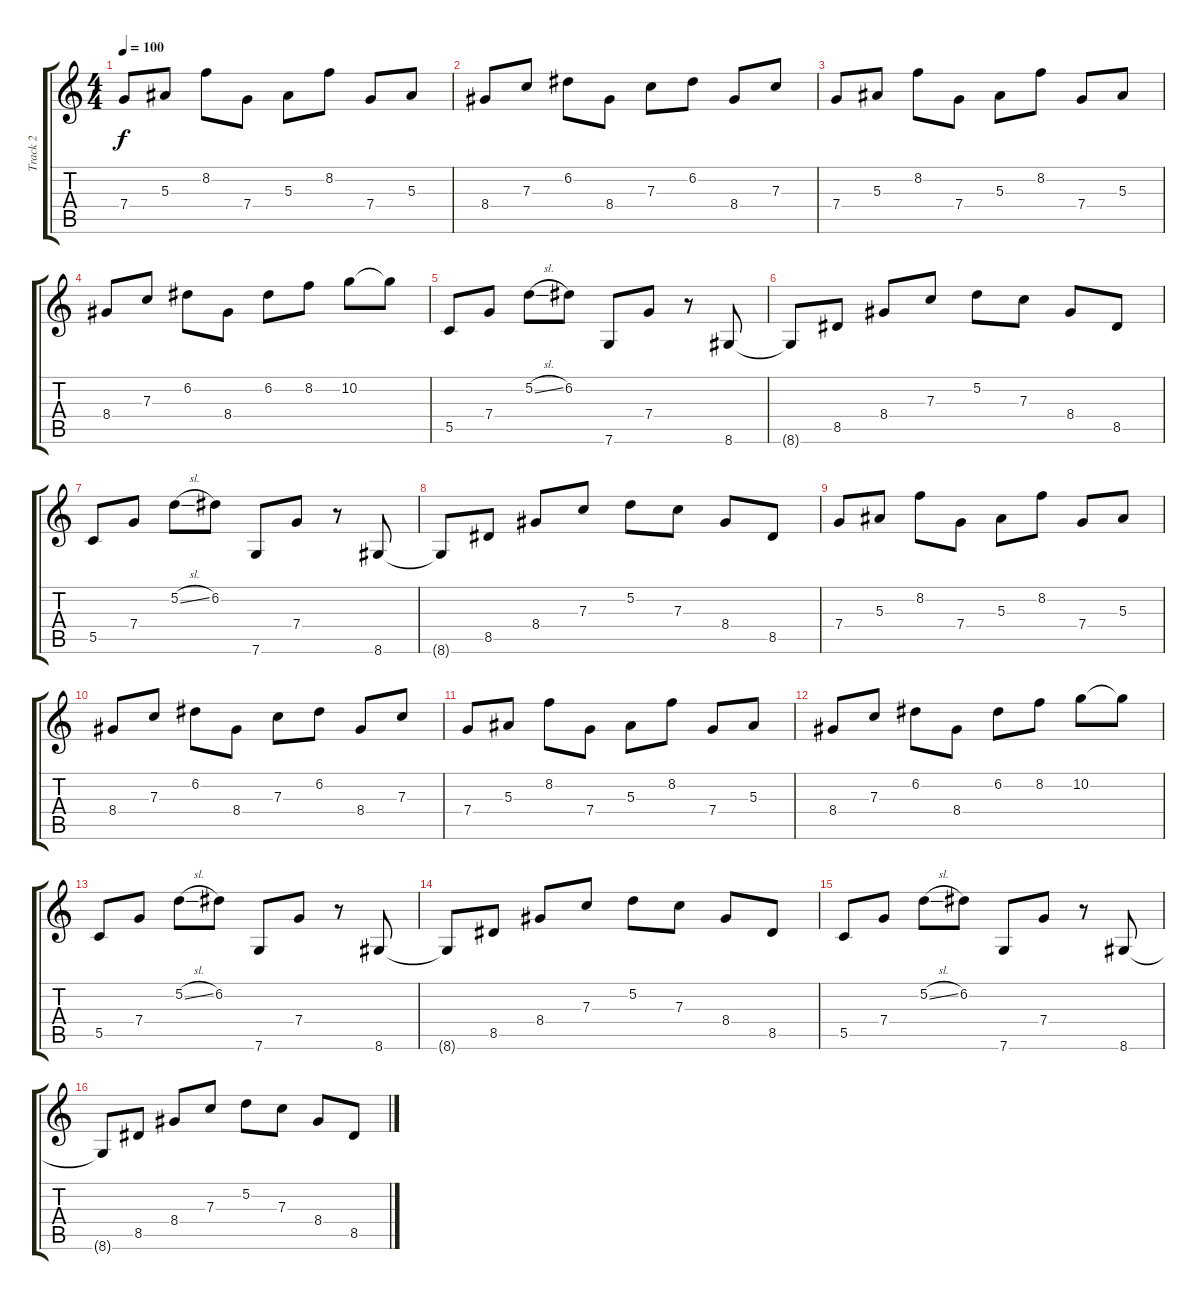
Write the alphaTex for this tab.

\track ("Track 2" "Track 2") {instrument distortionguitar}
\staff {score tabs}
\tuning (D4 A3 F3 C3 G2 C2) {hide}
\ts (4 4)
\tempo 100
\clef g2
\ks c
7.4.8{dy f instrument electricguitarclean} 5.3.8 8.2.8 7.4.8 5.3.8 8.2.8 7.4.8 5.3.8 |
8.4.8 7.3.8 6.2.8 8.4.8 7.3.8 6.2.8 8.4.8 7.3.8 |
7.4.8 5.3.8 8.2.8 7.4.8 5.3.8 8.2.8 7.4.8 5.3.8 |
8.4.8 7.3.8 6.2.8 8.4.8 6.2.8 8.2.8 10.2.8 10.2{t}.8 |
5.5.8 7.4.8 5.2{sl}.8 6.2.8 7.6.8 7.4.8 r.8 8.6.8 |
8.6{t}.8 8.5.8 8.4.8 7.3.8 5.2.8 7.3.8 8.4.8 8.5.8 |
5.5.8 7.4.8 5.2{sl}.8 6.2.8 7.6.8 7.4.8 r.8 8.6.8 |
8.6{t}.8 8.5.8 8.4.8 7.3.8 5.2.8 7.3.8 8.4.8 8.5.8 |
7.4.8 5.3.8 8.2.8 7.4.8 5.3.8 8.2.8 7.4.8 5.3.8 |
8.4.8 7.3.8 6.2.8 8.4.8 7.3.8 6.2.8 8.4.8 7.3.8 |
7.4.8 5.3.8 8.2.8 7.4.8 5.3.8 8.2.8 7.4.8 5.3.8 |
8.4.8 7.3.8 6.2.8 8.4.8 6.2.8 8.2.8 10.2.8 10.2{t}.8 |
5.5.8 7.4.8 5.2{sl}.8 6.2.8 7.6.8 7.4.8 r.8 8.6.8 |
8.6{t}.8 8.5.8 8.4.8 7.3.8 5.2.8 7.3.8 8.4.8 8.5.8 |
5.5.8 7.4.8 5.2{sl}.8 6.2.8 7.6.8 7.4.8 r.8 8.6.8 |
8.6{t}.8 8.5.8 8.4.8 7.3.8 5.2.8 7.3.8 8.4.8 8.5.8
